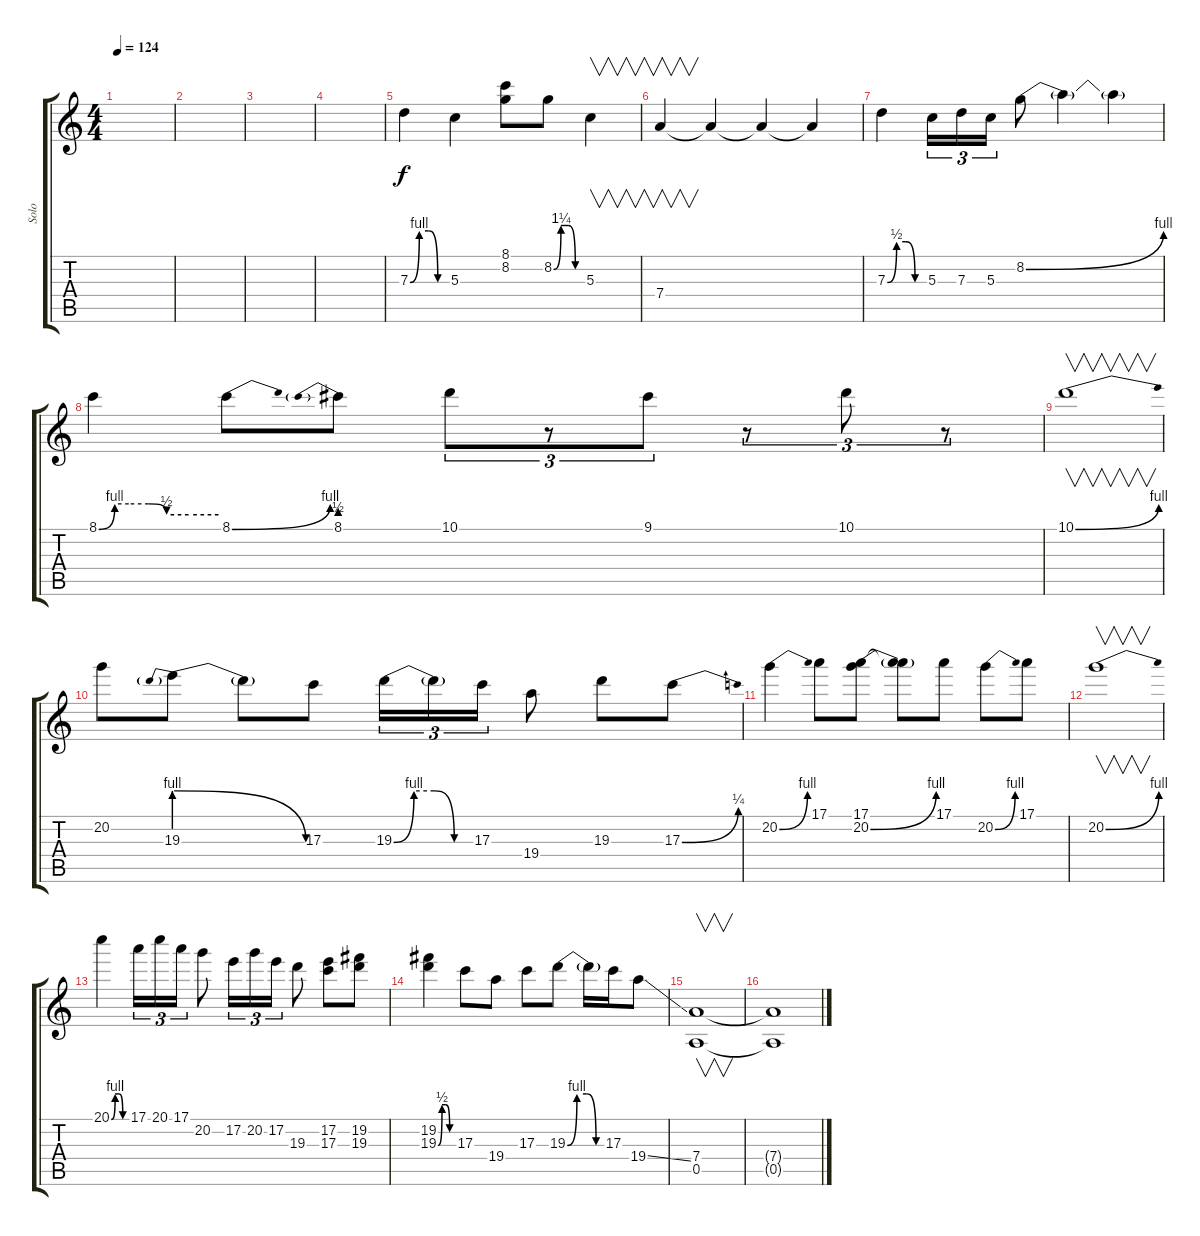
\track ("Solo" "Solo") {instrument overdrivenguitar}
\staff {score tabs}
\tuning (E4 B3 G3 D3 A2 E2) {hide}
\ts (4 4)
\tempo 124
\clef g2
\ks c
|
|
|
|
7.3{be (custom 0 0 15 4 30 4 45 0 60 0)}.4 5.3.4 (8.1 8.2).8 8.2{be (custom 0 0 15 5 30 5 45 0 60 0)}.8 5.3.4{v} |
7.4.4{v} 7.4{t}.4 7.4{t}.4 7.4{t}.4 |
7.3{be (custom 0 0 15 2 30 2 45 0 60 0)}.4 5.3.16{tu (3 2)} 7.3.16{tu (3 2)} 5.3.16{tu (3 2)} 8.2{be (bend 0 0 60 4)}.8 8.2{t}.4 8.2{t}.4 |
8.1{be (custom 0 0 8 4 15 4 25 4 34 2 45 2 60 2)}.4 8.1{be (bend 0 0 60 4)}.8 8.1{be (prebend 0 2 60 2)}.8 10.1.8{tu (3 2)} r.8{tu (3 2)} 9.1.8{tu (3 2)} r.8{tu (3 2)} 10.1.8{tu (3 2)} r.8{tu (3 2)} |
10.1{be (bend 0 0 60 4)}.1{v} |
20.2.8 19.3{be (prebendrelease 0 4 60 0)}.8 19.3{t}.8 17.3.8 19.3{be (custom 0 0 15 4 30 4 45 0 60 0)}.16{tu (3 2)} 19.3{t}.16{tu (3 2)} 17.3.16{tu (3 2)} 19.4.8 19.3.8 17.3{be (bend 0 0 60 1)}.8 |
20.2{be (bend 0 0 60 4)}.4 17.1.8 (17.1 20.2{be (bend 0 0 60 4)}).8 (17.1{t} 20.2{t}).8 17.1.8 20.2{be (bend 0 0 60 4)}.8 17.1.8 |
20.2{be (bend 0 0 60 4)}.1{v} |
20.1{be (custom 0 0 15 4 30 4 45 0 60 0)}.4 17.1.16{tu (3 2)} 20.1.16{tu (3 2)} 17.1.16{tu (3 2)} 20.2.8 17.2.16{tu (3 2)} 20.2.16{tu (3 2)} 17.2.16{tu (3 2)} 19.3.8 (17.2 17.3).8 (19.2 19.3).8 |
(19.2 19.3{be (custom 0 0 15 2 30 2 45 0 60 0)}).4 17.3.8 19.4.8 17.3.8 19.3{be (custom 0 0 15 4 30 4 45 0 60 0)}.8 19.3{t}.16 17.3.16 19.4{ss}.8 |
(7.4 0.5).1{v} |
(7.4{t} 0.5{t}).1
